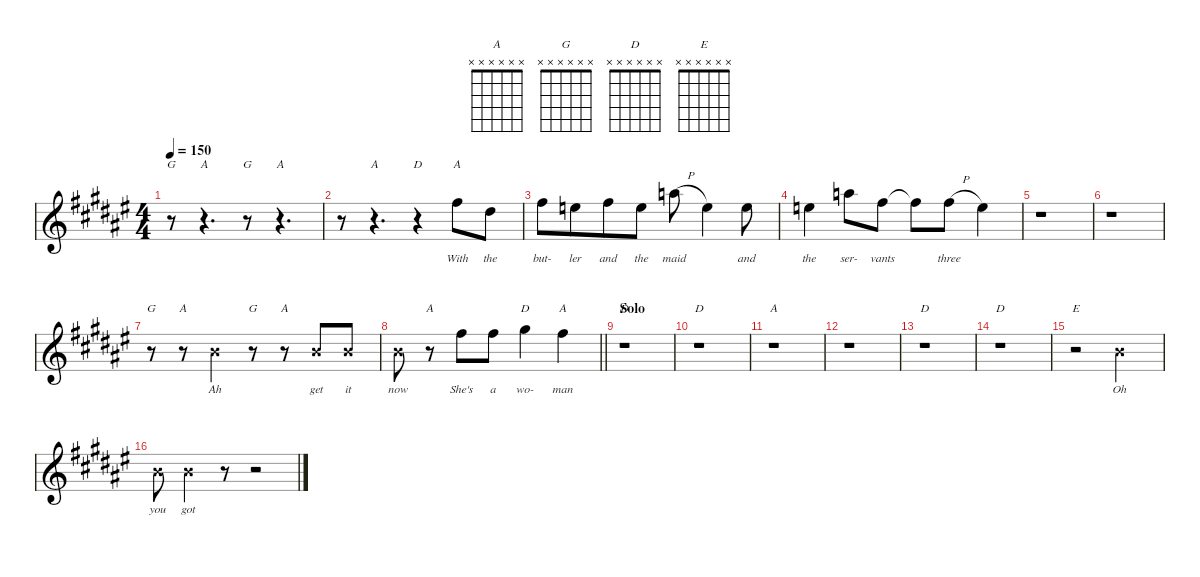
\defaultSystemsLayout 4
\hideDynamics
\bracketExtendMode nobrackets
\singleTrackTrackNamePolicy hidden
\multiTrackTrackNamePolicy hidden
\firstSystemTrackNameMode fullname
\firstSystemTrackNameOrientation horizontal
\otherSystemsTrackNameOrientation horizontal
\track ("Vocals" "sax.") {instrument altosax}
\staff {score}
\tuning (E4 B3 G3 D3 A2 E2)
\displaytranspose 9
\chord ("A" x x x x x x)
\chord ("G" x x x x x x)
\chord ("D" x x x x x x)
\chord ("E" x x x x x x)
\ts (4 4)
\tempo 150
\clef g2
\ks f#
r.8{ch "G" dy f beam Down} r.4{d ch "A" beam Down} r.8{ch "G" beam Down} r.4{d ch "A" beam Down} |
r.8{beam Down} r.4{d ch "A" beam Down} r.4{ch "D" beam Down} 5.1{acc #}.8{ch "A" lyrics (0 "With") lyrics (1 "") lyrics (2 "") lyrics (3 "") lyrics (4 "") beam Down} 2.1{acc #}.8{lyrics (0 "the") lyrics (1 "") lyrics (2 "") lyrics (3 "") lyrics (4 "") beam Down} |
5.1{acc #}.8{lyrics (0 "but-") lyrics (1 "") lyrics (2 "") lyrics (3 "") lyrics (4 "") beam Down} 3.1{acc forcenatural}.8{lyrics (0 "ler") lyrics (1 "") lyrics (2 "") lyrics (3 "") lyrics (4 "") beam Down beam merge} 5.1{acc #}.8{lyrics (0 "and") lyrics (1 "") lyrics (2 "") lyrics (3 "") lyrics (4 "") beam Down} 3.1{acc forcenatural}.8{lyrics (0 "the") lyrics (1 "") lyrics (2 "") lyrics (3 "") lyrics (4 "") beam Down} 8.1{h acc forcenatural}.8{lyrics (0 "maid ") lyrics (1 "") lyrics (2 "") lyrics (3 "") lyrics (4 "") beam Down} 3.1{acc forcenatural}.4{lyrics (0 " ") lyrics (1 "") lyrics (2 "") lyrics (3 "") lyrics (4 "") beam Down} 3.1{acc forcenatural}.8{lyrics (0 "and") lyrics (1 "") lyrics (2 "") lyrics (3 "") lyrics (4 "") beam Down} |
3.1{acc forcenatural}.4{lyrics (0 "the") lyrics (1 "") lyrics (2 "") lyrics (3 "") lyrics (4 "") beam Down} 8.1{acc forcenatural}.8{lyrics (0 "ser-") lyrics (1 "") lyrics (2 "") lyrics (3 "") lyrics (4 "") beam Down} 5.1{acc #}.8{lyrics (0 "vants") lyrics (1 "") lyrics (2 "") lyrics (3 "") lyrics (4 "") beam Down} 5.1{t acc #}.8{beam Down} 5.1{h acc #}.8{lyrics (0 "three ") lyrics (1 "") lyrics (2 "") lyrics (3 "") lyrics (4 "") beam Down} 3.1{acc forcenatural}.4{lyrics (0 " ") lyrics (1 "") lyrics (2 "") lyrics (3 "") lyrics (4 "") beam Down} |
r.1{beam Down} |
r.1{beam Down} |
r.8{ch "G" beam Down} r.8{ch "A" beam Down} 3.2{x acc forcenatural}.4{lyrics (0 "Ah") lyrics (1 "") lyrics (2 "") lyrics (3 "") lyrics (4 "") beam Down} r.8{ch "G" beam Down} r.8{ch "A" beam Down} 3.2{x acc forcenatural}.8{lyrics (0 "get") lyrics (1 "") lyrics (2 "") lyrics (3 "") lyrics (4 "") beam Up} 3.2{x acc forcenatural}.8{lyrics (0 "it") lyrics (1 "") lyrics (2 "") lyrics (3 "") lyrics (4 "") beam Up} |
\barLineRight lightlight
3.2{x acc forcenatural}.8{lyrics (0 "now") lyrics (1 "") lyrics (2 "") lyrics (3 "") lyrics (4 "") beam Down} r.8{ch "A" beam Down} 5.1{acc #}.8{lyrics (0 "She's") lyrics (1 "") lyrics (2 "") lyrics (3 "") lyrics (4 "") beam Down} 5.1{acc #}.8{lyrics (0 "a") lyrics (1 "") lyrics (2 "") lyrics (3 "") lyrics (4 "") beam Down} 7.1{acc #}.4{ch "D" lyrics (0 "wo-") lyrics (1 "") lyrics (2 "") lyrics (3 "") lyrics (4 "") beam Down} 5.1{acc #}.4{ch "A" lyrics (0 "man") lyrics (1 "") lyrics (2 "") lyrics (3 "") lyrics (4 "") beam Down} |
\section ("" "Solo")
r.1{ch "D" beam Down} |
r.1{ch "D" beam Down} |
r.1{ch "A" beam Down} |
r.1{beam Down} |
r.1{ch "D" beam Down} |
r.1{ch "D" beam Down} |
r.2{ch "E" beam Down} 3.2{x acc forcenatural}.2{lyrics (0 "Oh") lyrics (1 "") lyrics (2 "") lyrics (3 "") lyrics (4 "") beam Down} |
3.2{x acc forcenatural}.8{lyrics (0 "you") lyrics (1 "") lyrics (2 "") lyrics (3 "") lyrics (4 "") beam Down} 3.2{x acc forcenatural}.4{lyrics (0 "got") lyrics (1 "") lyrics (2 "") lyrics (3 "") lyrics (4 "") beam Down} r.8{beam Down} r.2{beam Down}
